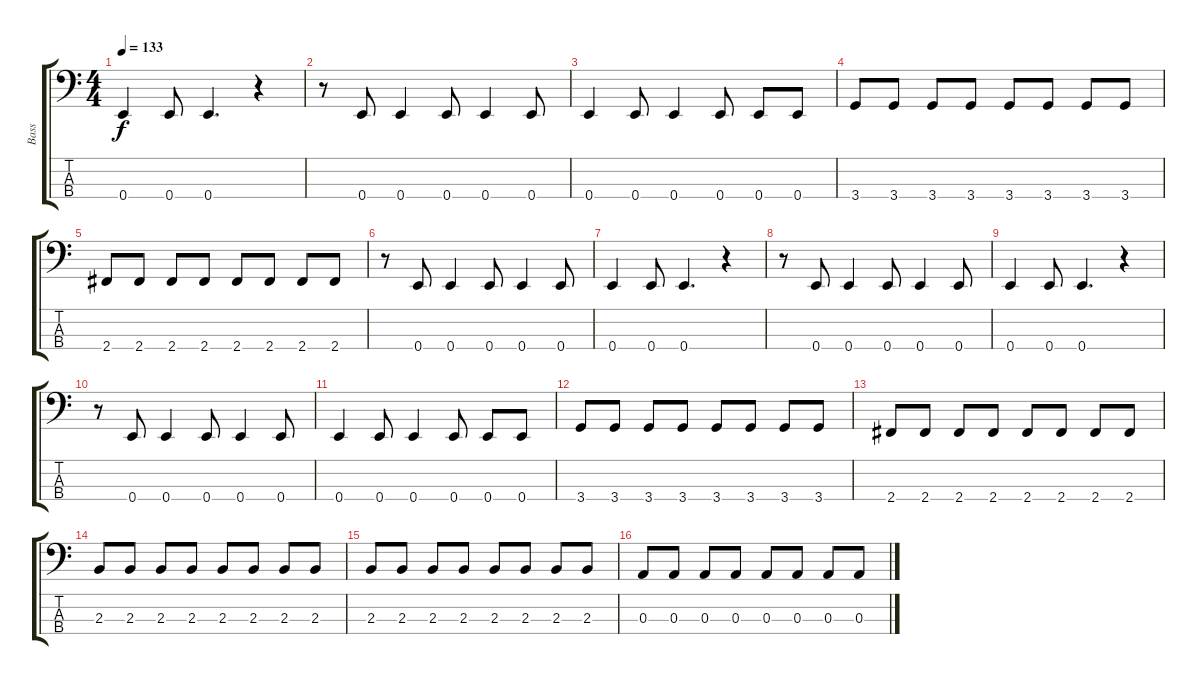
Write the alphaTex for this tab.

\track ("Bass" "Bass") {instrument electricbassfinger}
\staff {score tabs}
\tuning (G2 D2 A1 E1) {hide}
\ts (4 4)
\tempo 133
\clef f4
\ks c
0.4.4{dy f} 0.4.8 0.4.4{d} r.4 |
r.8 0.4.8 0.4.4 0.4.8 0.4.4 0.4.8 |
0.4.4 0.4.8 0.4.4 0.4.8 0.4.8 0.4.8 |
3.4.8 3.4.8 3.4.8 3.4.8 3.4.8 3.4.8 3.4.8 3.4.8 |
2.4.8 2.4.8 2.4.8 2.4.8 2.4.8 2.4.8 2.4.8 2.4.8 |
r.8 0.4.8 0.4.4 0.4.8 0.4.4 0.4.8 |
0.4.4 0.4.8 0.4.4{d} r.4 |
r.8 0.4.8 0.4.4 0.4.8 0.4.4 0.4.8 |
0.4.4 0.4.8 0.4.4{d} r.4 |
r.8 0.4.8 0.4.4 0.4.8 0.4.4 0.4.8 |
0.4.4 0.4.8 0.4.4 0.4.8 0.4.8 0.4.8 |
3.4.8 3.4.8 3.4.8 3.4.8 3.4.8 3.4.8 3.4.8 3.4.8 |
2.4.8 2.4.8 2.4.8 2.4.8 2.4.8 2.4.8 2.4.8 2.4.8 |
2.3.8 2.3.8 2.3.8 2.3.8 2.3.8 2.3.8 2.3.8 2.3.8 |
2.3.8 2.3.8 2.3.8 2.3.8 2.3.8 2.3.8 2.3.8 2.3.8 |
0.3.8 0.3.8 0.3.8 0.3.8 0.3.8 0.3.8 0.3.8 0.3.8
